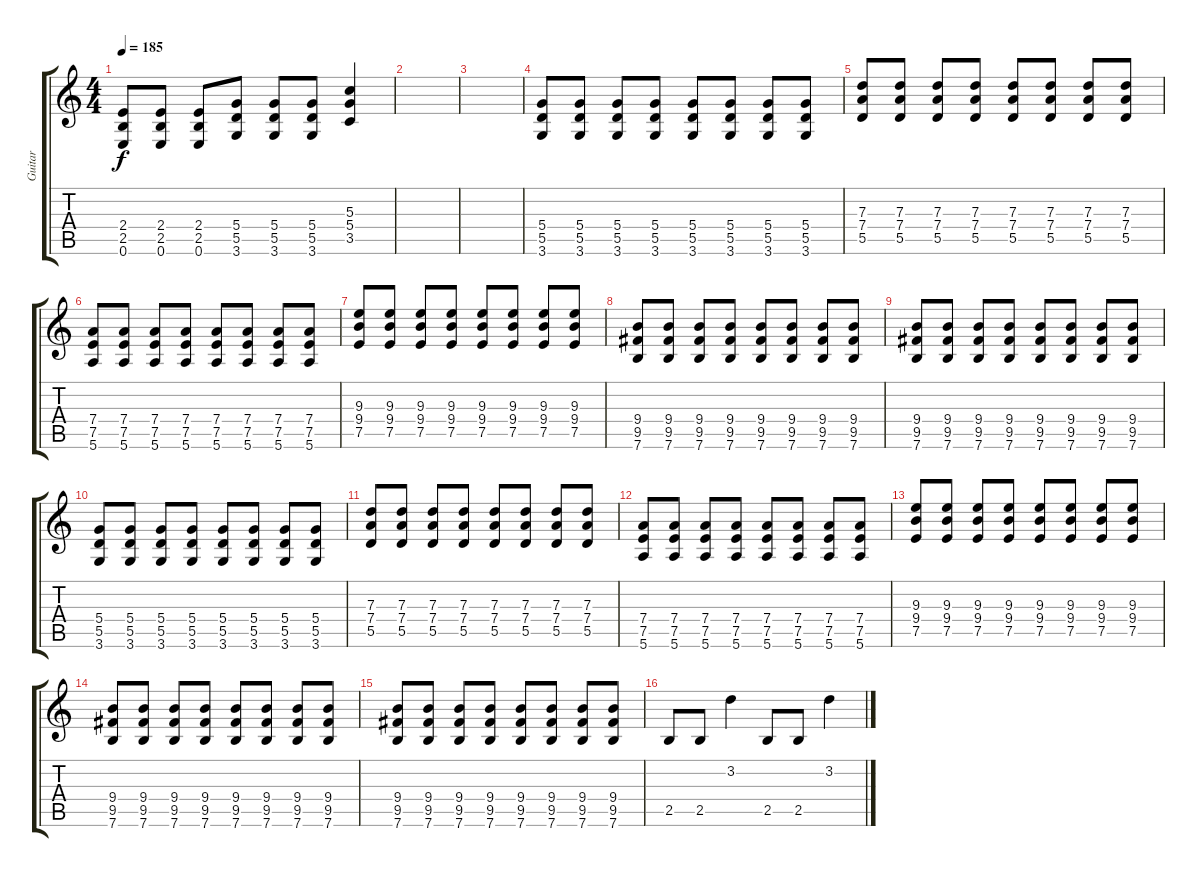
\track ("Guitar" "Guitar") {instrument distortionguitar}
\staff {score tabs}
\tuning (E4 B3 G3 D3 A2 E2) {hide}
\ts (4 4)
\tempo 185
\clef g2
\ks c
(2.4 2.5 0.6).8{dy f} (2.4 2.5 0.6).8 (2.4 2.5 0.6).8 (5.4 5.5 3.6).8 (5.4 5.5 3.6).8 (5.4 5.5 3.6).8 (5.3 5.4 3.5).4 |
|
|
(5.4 5.5 3.6).8 (5.4 5.5 3.6).8 (5.4 5.5 3.6).8 (5.4 5.5 3.6).8 (5.4 5.5 3.6).8 (5.4 5.5 3.6).8 (5.4 5.5 3.6).8 (5.4 5.5 3.6).8 |
(7.3 7.4 5.5).8 (7.3 7.4 5.5).8 (7.3 7.4 5.5).8 (7.3 7.4 5.5).8 (7.3 7.4 5.5).8 (7.3 7.4 5.5).8 (7.3 7.4 5.5).8 (7.3 7.4 5.5).8 |
(7.4 7.5 5.6).8 (7.4 7.5 5.6).8 (7.4 7.5 5.6).8 (7.4 7.5 5.6).8 (7.4 7.5 5.6).8 (7.4 7.5 5.6).8 (7.4 7.5 5.6).8 (7.4 7.5 5.6).8 |
(9.3 9.4 7.5).8 (9.3 9.4 7.5).8 (9.3 9.4 7.5).8 (9.3 9.4 7.5).8 (9.3 9.4 7.5).8 (9.3 9.4 7.5).8 (9.3 9.4 7.5).8 (9.3 9.4 7.5).8 |
(9.4 9.5 7.6).8 (9.4 9.5 7.6).8 (9.4 9.5 7.6).8 (9.4 9.5 7.6).8 (9.4 9.5 7.6).8 (9.4 9.5 7.6).8 (9.4 9.5 7.6).8 (9.4 9.5 7.6).8 |
(9.4 9.5 7.6).8 (9.4 9.5 7.6).8 (9.4 9.5 7.6).8 (9.4 9.5 7.6).8 (9.4 9.5 7.6).8 (9.4 9.5 7.6).8 (9.4 9.5 7.6).8 (9.4 9.5 7.6).8 |
(5.4 5.5 3.6).8 (5.4 5.5 3.6).8 (5.4 5.5 3.6).8 (5.4 5.5 3.6).8 (5.4 5.5 3.6).8 (5.4 5.5 3.6).8 (5.4 5.5 3.6).8 (5.4 5.5 3.6).8 |
(7.3 7.4 5.5).8 (7.3 7.4 5.5).8 (7.3 7.4 5.5).8 (7.3 7.4 5.5).8 (7.3 7.4 5.5).8 (7.3 7.4 5.5).8 (7.3 7.4 5.5).8 (7.3 7.4 5.5).8 |
(7.4 7.5 5.6).8 (7.4 7.5 5.6).8 (7.4 7.5 5.6).8 (7.4 7.5 5.6).8 (7.4 7.5 5.6).8 (7.4 7.5 5.6).8 (7.4 7.5 5.6).8 (7.4 7.5 5.6).8 |
(9.3 9.4 7.5).8 (9.3 9.4 7.5).8 (9.3 9.4 7.5).8 (9.3 9.4 7.5).8 (9.3 9.4 7.5).8 (9.3 9.4 7.5).8 (9.3 9.4 7.5).8 (9.3 9.4 7.5).8 |
(9.4 9.5 7.6).8 (9.4 9.5 7.6).8 (9.4 9.5 7.6).8 (9.4 9.5 7.6).8 (9.4 9.5 7.6).8 (9.4 9.5 7.6).8 (9.4 9.5 7.6).8 (9.4 9.5 7.6).8 |
(9.4 9.5 7.6).8 (9.4 9.5 7.6).8 (9.4 9.5 7.6).8 (9.4 9.5 7.6).8 (9.4 9.5 7.6).8 (9.4 9.5 7.6).8 (9.4 9.5 7.6).8 (9.4 9.5 7.6).8 |
2.5.8 2.5.8 3.2.4 2.5.8 2.5.8 3.2.4
